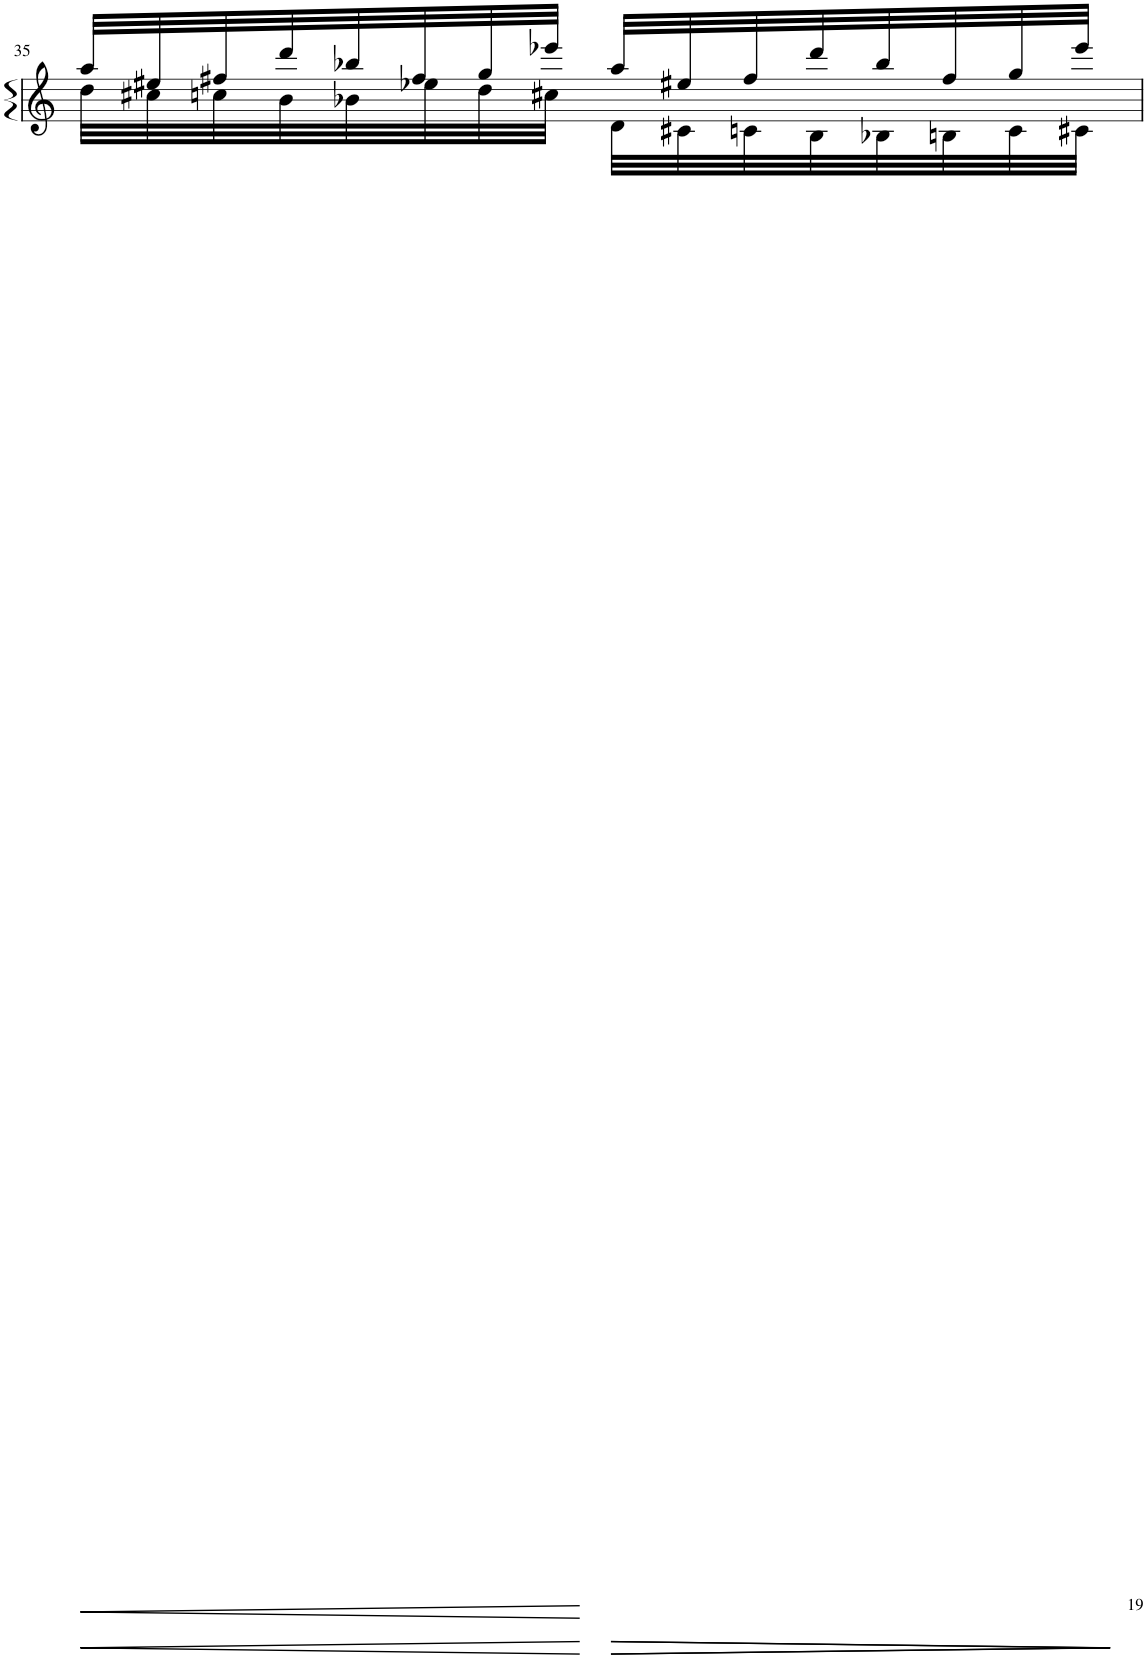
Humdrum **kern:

**kern	**dynam
*part1	*part1
*staff1	*staff1
*I"Piano	*
*I'Pno	*
!!LO:PB:g=z
*clefG2	*
*k[]	*
*M2/4	*
=35	=35
!	!LO:HP:b
*^	*
32aa/LLL	32dd\LLL	<
!	!	!LO:HP:b
32ee#X/	32cc#X\	<
32ff#X/	32ccn\	.
32ddd/	32b\	.
32bb-X/	32b-X\	.
32ff#/	32ee-X\	.
32gg/	32dd\	.
32eee-X/JJJ	32cc#X\JJJ	.
!	!	!LO:HP:n=1:b
32aa/LLL	32d\LLL	[ [ >
!	!	!LO:HP:b
32ee#X/	32c#X\	>
32ff#/	32cn\	.
32ddd/	32B\	.
32bb-/	32B-X\	.
32ff#/	32Bn\	.
32gg/	32c\	.
32eee-/JJJ	32c#X\JJJ	.
*v	*v	*
.	] ]
=	=
*-	*-
